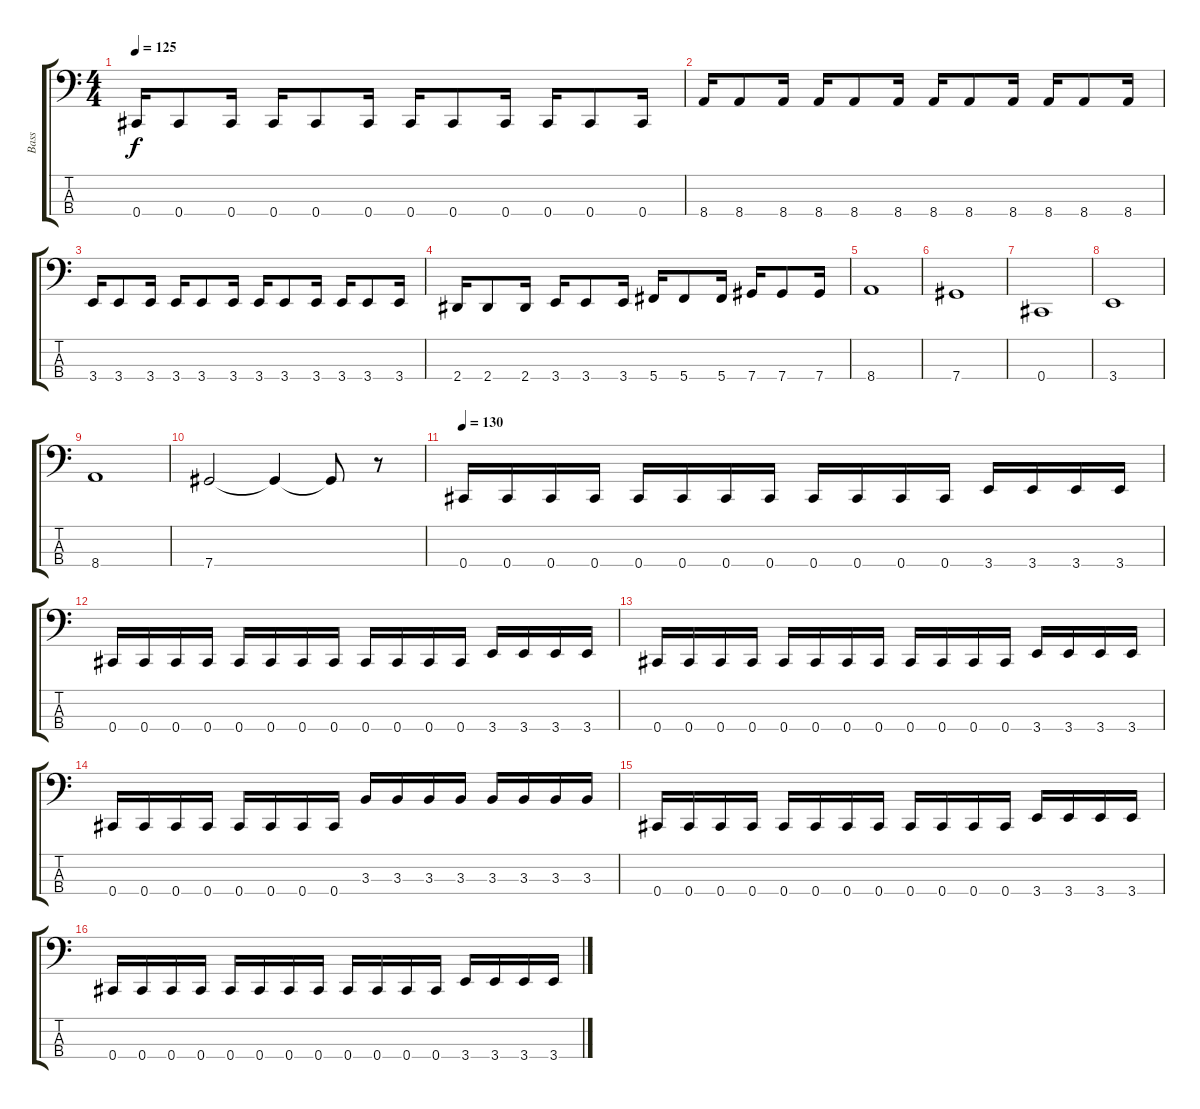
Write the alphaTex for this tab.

\track ("Bass" "Bass") {instrument electricbasspick}
\staff {score tabs}
\tuning (Gb2 Db2 Ab1 Db1) {hide}
\ts (4 4)
\tempo 125
\clef f4
\ks c
0.4.16{dy f} 0.4.8 0.4.16 0.4.16 0.4.8 0.4.16 0.4.16 0.4.8 0.4.16 0.4.16 0.4.8 0.4.16 |
8.4.16 8.4.8 8.4.16 8.4.16 8.4.8 8.4.16 8.4.16 8.4.8 8.4.16 8.4.16 8.4.8 8.4.16 |
3.4.16 3.4.8 3.4.16 3.4.16 3.4.8 3.4.16 3.4.16 3.4.8 3.4.16 3.4.16 3.4.8 3.4.16 |
2.4.16 2.4.8 2.4.16 3.4.16 3.4.8 3.4.16 5.4.16 5.4.8 5.4.16 7.4.16 7.4.8 7.4.16 |
8.4.1 |
7.4.1 |
0.4.1 |
3.4.1 |
8.4.1 |
7.4.2 7.4{t}.4 7.4{t}.8 r.8 |
\tempo 130
0.4.16 0.4.16 0.4.16 0.4.16 0.4.16 0.4.16 0.4.16 0.4.16 0.4.16 0.4.16 0.4.16 0.4.16 3.4.16 3.4.16 3.4.16 3.4.16 |
0.4.16 0.4.16 0.4.16 0.4.16 0.4.16 0.4.16 0.4.16 0.4.16 0.4.16 0.4.16 0.4.16 0.4.16 3.4.16 3.4.16 3.4.16 3.4.16 |
0.4.16 0.4.16 0.4.16 0.4.16 0.4.16 0.4.16 0.4.16 0.4.16 0.4.16 0.4.16 0.4.16 0.4.16 3.4.16 3.4.16 3.4.16 3.4.16 |
0.4.16 0.4.16 0.4.16 0.4.16 0.4.16 0.4.16 0.4.16 0.4.16 3.3.16 3.3.16 3.3.16 3.3.16 3.3.16 3.3.16 3.3.16 3.3.16 |
0.4.16 0.4.16 0.4.16 0.4.16 0.4.16 0.4.16 0.4.16 0.4.16 0.4.16 0.4.16 0.4.16 0.4.16 3.4.16 3.4.16 3.4.16 3.4.16 |
0.4.16 0.4.16 0.4.16 0.4.16 0.4.16 0.4.16 0.4.16 0.4.16 0.4.16 0.4.16 0.4.16 0.4.16 3.4.16 3.4.16 3.4.16 3.4.16
